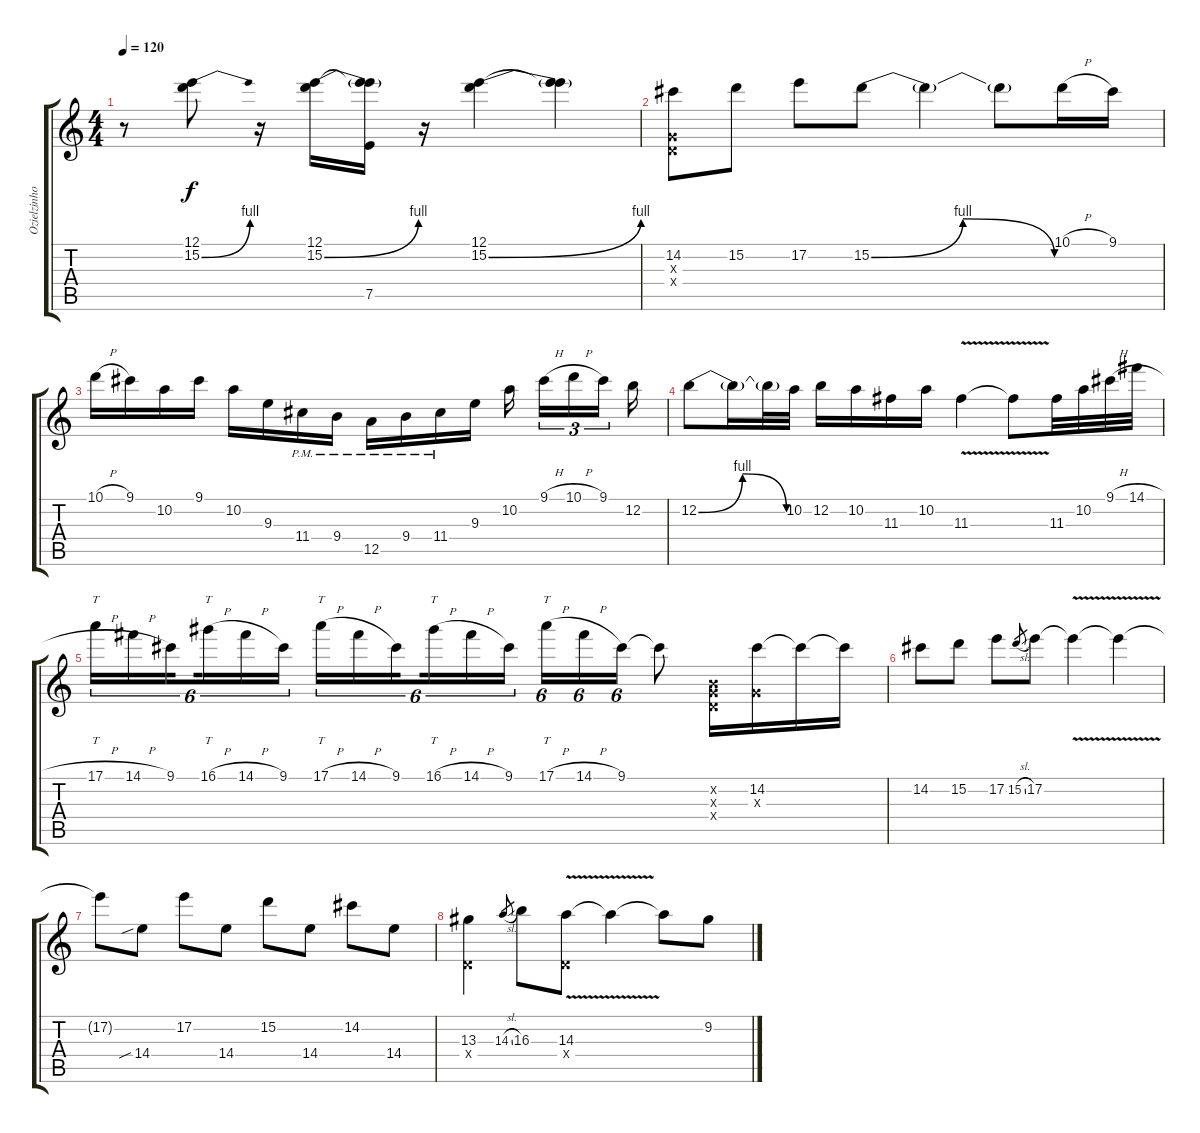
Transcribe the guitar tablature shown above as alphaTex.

\track ("Ozielzinho" "Ozielzinho") {instrument distortionguitar}
\staff {score tabs}
\tuning (E4 B3 G3 D3 A2 E2) {hide}
\ts (4 4)
\tempo 120
\clef g2
\ks c
r.8{dy f} (12.1 15.2{be (bend 0 0 60 4)}).8 r.16 (12.1 15.2{be (bend 0 0 60 4)}).16 (12.1{t} 15.2{t} 7.5).16 r.16 (12.1 15.2{be (bend 0 0 60 4)}).4 (12.1{t} 15.2{t}).4 |
(14.2 0.3{x} 0.4{x}).8 15.2.8 17.2.8 15.2{be (bendrelease 0 0 15 4 45 4 60 0)}.8 15.2{t}.4 15.2{t}.8 10.1{h}.16 9.1.16 |
10.1{h}.16 9.1.16 10.2.16 9.1.16 10.2.16 9.3.16 11.4{pm}.16 9.4{pm}.16 12.5{pm}.16 9.4{pm}.16 11.4{pm}.16 9.3.16 10.2.16{beam splitsecondary} 9.1{h}.16{tu (3 2)} 10.1{h}.16{tu (3 2)} 9.1.16{tu (3 2) beam splitsecondary} 12.2.16 |
12.2{be (bendrelease 0 0 35 4 35 4 60 0)}.8 12.2{t}.16 12.2{t}.32 10.2.32 12.2.16 10.2.16 11.3.16 10.2.16 11.3{v}.4 11.3{t}.8 11.3.32 10.2.32 9.1{h}.32 14.1{h}.32 |
17.1{h}.16{tt tu (6 4)} 14.1{h}.16{tu (6 4)} 9.1.16{tu (6 4) beam splitsecondary} 16.1{h}.16{tt tu (6 4)} 14.1{h}.16{tu (6 4)} 9.1.16{tu (6 4)} 17.1{h}.16{tt tu (6 4)} 14.1{h}.16{tu (6 4)} 9.1.16{tu (6 4) beam splitsecondary} 16.1{h}.16{tt tu (6 4)} 14.1{h}.16{tu (6 4)} 9.1.16{tu (6 4)} 17.1{h}.16{tt tu (6 4)} 14.1{h}.16{tu (6 4)} 9.1.16{tu (6 4)} 9.1{t}.8 (0.2{x} 0.3{x} 0.4{x}).16 (14.2 0.3{x}).16 14.2{t}.16 14.2{t}.16 |
14.2.8 15.2.8 17.2.8 15.2{sl}.8{gr} 17.2.8 17.2{v t}.4 17.2{t}.4 |
17.2{t}.8 14.4{sib}.8 17.2.8 14.4.8 15.2.8 14.4.8 14.2.8 14.4.8 |
(13.3 0.4{x}).4 14.3{sl}.8{gr} 16.3.8 (14.3{v} 0.4{x}).8 14.3{t}.4 14.3{t}.8 9.2{h}.8
